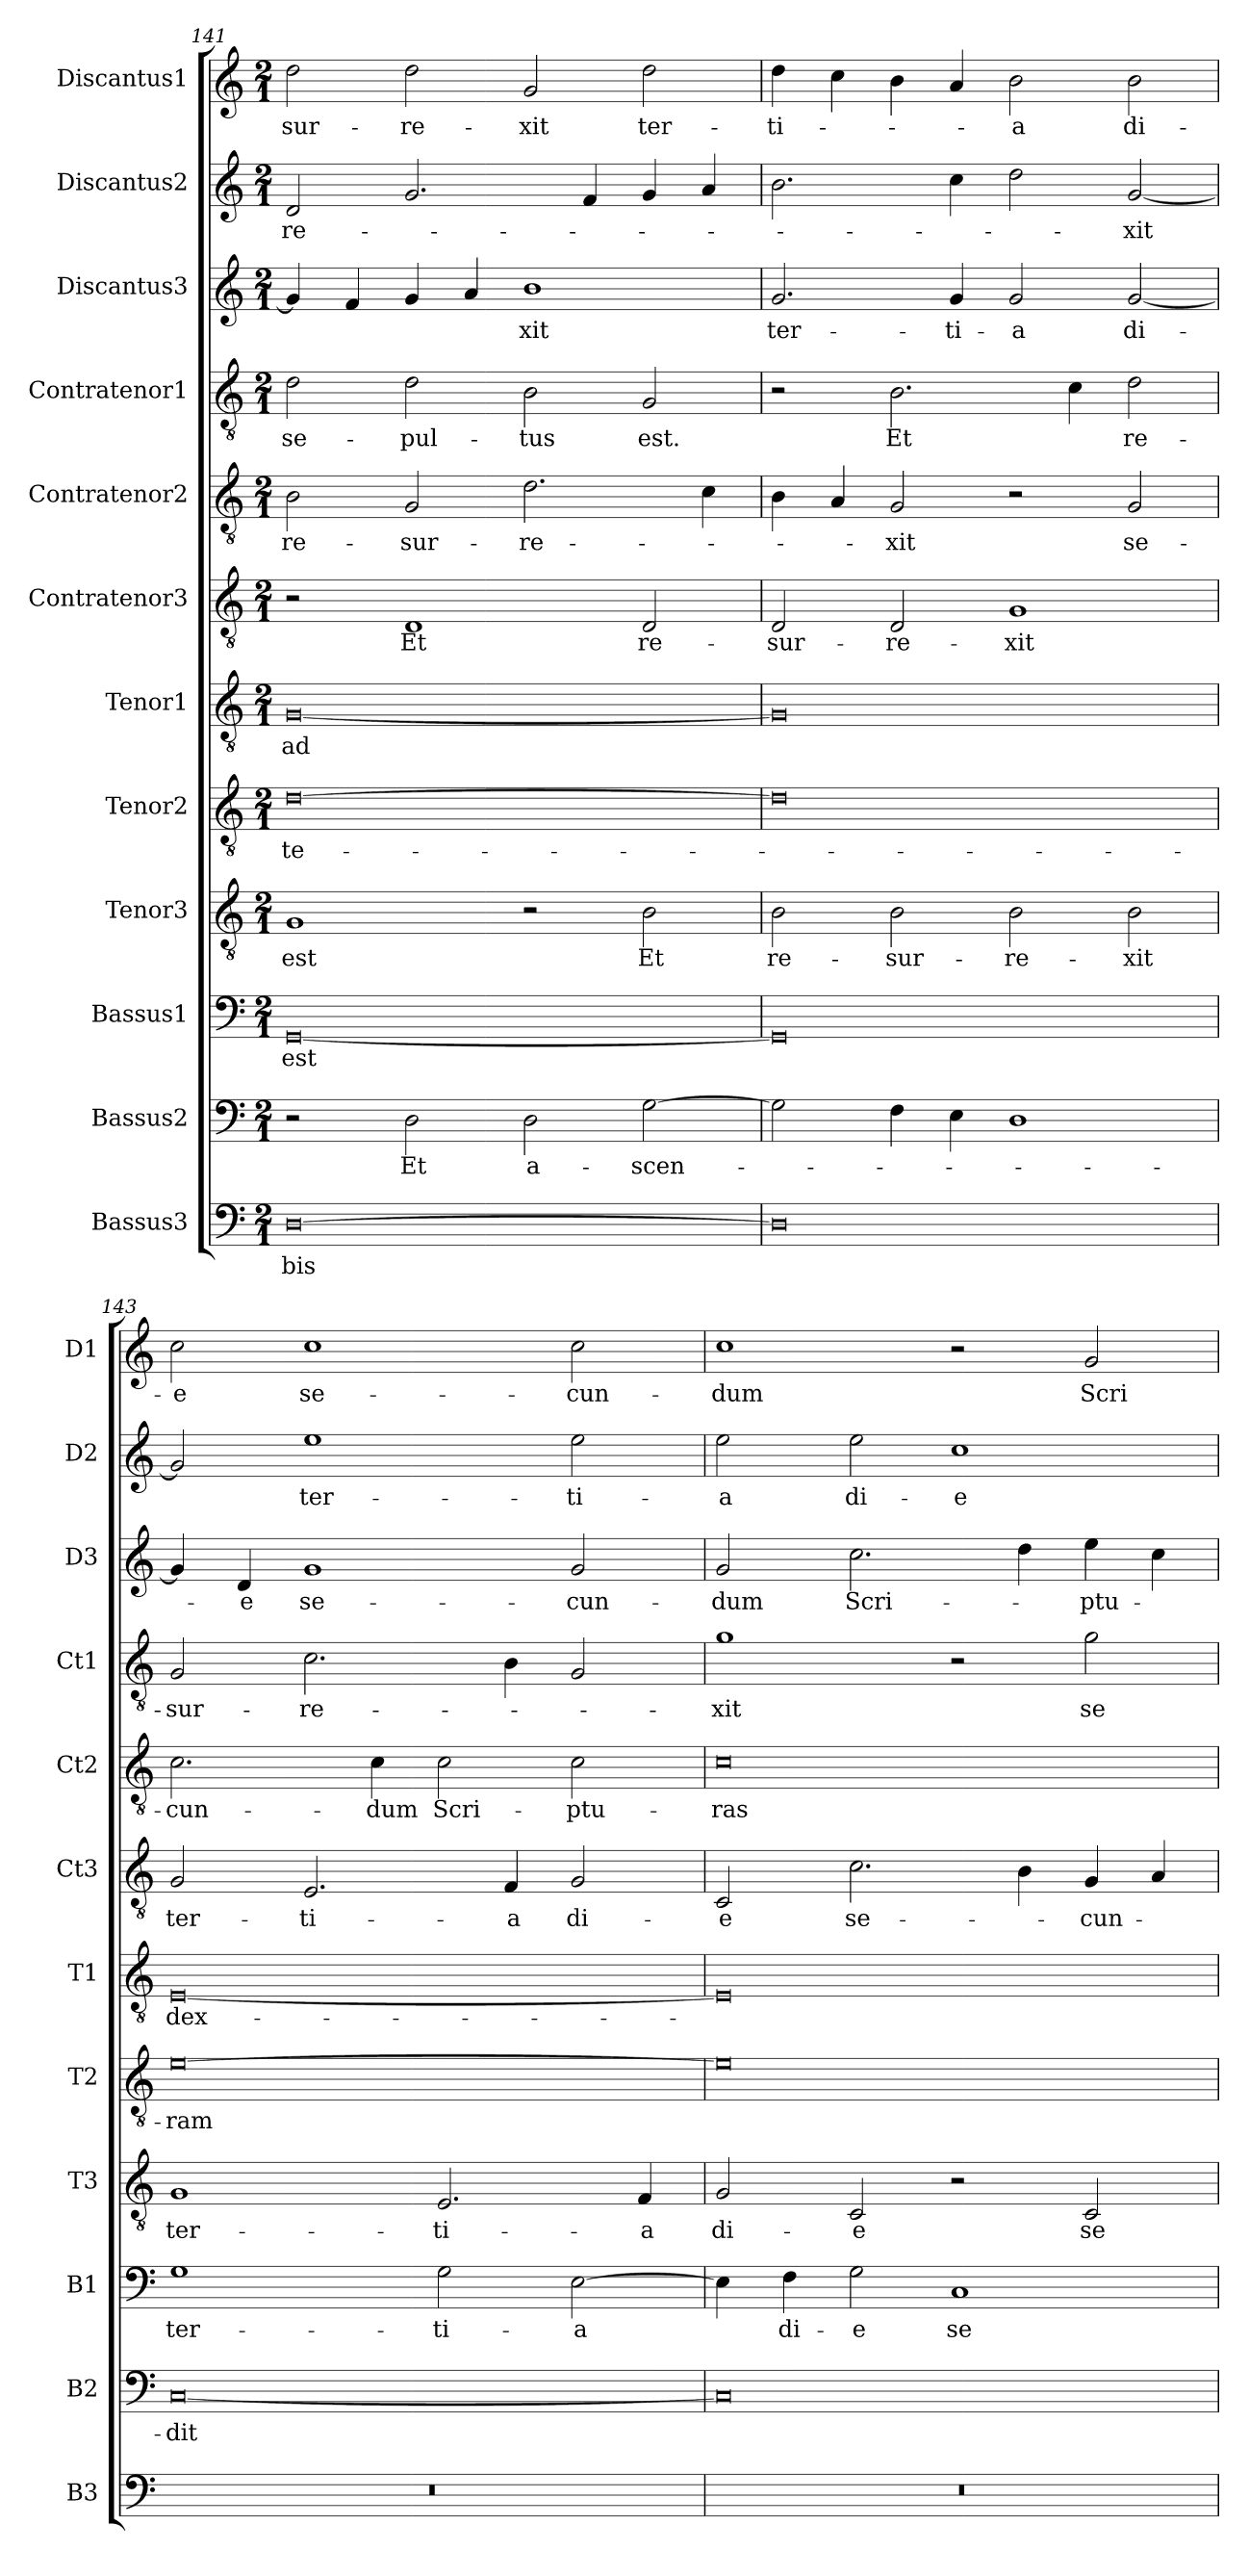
**kern	**text	**kern	**text	**kern	**text	**kern	**text	**kern	**text	**kern	**text	**kern	**text	**kern	**text	**kern	**text	**kern	**text	**kern	**text	**kern	**text
*part12	*part12	*part11	*part11	*part10	*part10	*part9	*part9	*part8	*part8	*part7	*part7	*part6	*part6	*part5	*part5	*part4	*part4	*part3	*part3	*part2	*part2	*part1	*part1
*staff12	*staff12	*staff11	*staff11	*staff10	*staff10	*staff9	*staff9	*staff8	*staff8	*staff7	*staff7	*staff6	*staff6	*staff5	*staff5	*staff4	*staff4	*staff3	*staff3	*staff2	*staff2	*staff1	*staff1
*I"Bassus3	*	*I"Bassus2	*	*I"Bassus1	*	*I"Tenor3	*	*I"Tenor2	*	*I"Tenor1	*	*I"Contratenor3	*	*I"Contratenor2	*	*I"Contratenor1	*	*I"Discantus3	*	*I"Discantus2	*	*I"Discantus1	*
*I'B3	*	*I'B2	*	*I'B1	*	*I'T3	*	*I'T2	*	*I'T1	*	*I'Ct3	*	*I'Ct2	*	*I'Ct1	*	*I'D3	*	*I'D2	*	*I'D1	*
*clefF4	*	*clefF4	*	*clefF4	*	*clefGv2	*	*clefGv2	*	*clefGv2	*	*clefGv2	*	*clefGv2	*	*clefGv2	*	*clefG2	*	*clefG2	*	*clefG2	*
*k[]	*	*k[]	*	*k[]	*	*k[]	*	*k[]	*	*k[]	*	*k[]	*	*k[]	*	*k[]	*	*k[]	*	*k[]	*	*k[]	*
*M2/1	*	*M2/1	*	*M2/1	*	*M2/1	*	*M2/1	*	*M2/1	*	*M2/1	*	*M2/1	*	*M2/1	*	*M2/1	*	*M2/1	*	*M2/1	*
=141	=141	=141	=141	=141	=141	=141	=141	=141	=141	=141	=141	=141	=141	=141	=141	=141	=141	=141	=141	=141	=141	=141	=141
[0D\	-bis	2r	.	[0GG/	est	1G/	est	[0d\	-te-	[0G/	ad	2r	.	2B\	re-	2d\	se-	4g/]	.	2d/	-re-	2dd\	-sur-
.	.	.	.	.	.	.	.	.	.	.	.	.	.	.	.	.	.	4f/	.	.	.	.	.
.	.	2D\	Et	.	.	.	.	.	.	.	.	1D/	Et	2G/	-sur-	2d\	-pul-	4g/	.	2.g/	.	2dd\	-re-
.	.	.	.	.	.	.	.	.	.	.	.	.	.	.	.	.	.	4a/	.	.	.	.	.
.	.	2D\	a-	.	.	2r	.	.	.	.	.	.	.	2.d\	-re-	2B\	-tus	1b\	-xit	.	.	2g/	-xit
.	.	.	.	.	.	.	.	.	.	.	.	.	.	.	.	.	.	.	.	4f/	.	.	.
.	.	[2G\	-scen-	.	.	2B\	Et	.	.	.	.	2D/	re-	.	.	2G/	est.	.	.	4g/	.	2dd\	ter-
.	.	.	.	.	.	.	.	.	.	.	.	.	.	4c\	.	.	.	.	.	4a/	.	.	.
=142	=142	=142	=142	=142	=142	=142	=142	=142	=142	=142	=142	=142	=142	=142	=142	=142	=142	=142	=142	=142	=142	=142	=142
0D\]	.	2G\]	.	0GG/]	.	2B\	re-	0d\]	.	0G/]	.	2D/	-sur-	4B\	.	2r	.	2.g/	ter-	2.b\	.	4dd\	-ti-
.	.	.	.	.	.	.	.	.	.	.	.	.	.	4A/	.	.	.	.	.	.	.	4cc\	.
.	.	4F\	.	.	.	2B\	-sur-	.	.	.	.	2D/	-re-	2G/	-xit	2.B\	Et	.	.	.	.	4b\	.
.	.	4E\	.	.	.	.	.	.	.	.	.	.	.	.	.	.	.	4g/	-ti-	4cc\	.	4a/	.
.	.	1D\	.	.	.	2B\	-re-	.	.	.	.	1G/	-xit	2r	.	.	.	2g/	-a	2dd\	.	2b\	-a
.	.	.	.	.	.	.	.	.	.	.	.	.	.	.	.	4c\	.	.	.	.	.	.	.
.	.	.	.	.	.	2B\	-xit	.	.	.	.	.	.	2G/	se-	2d\	re-	[2g/	di-	[2g/	-xit	2b\	di-
=143	=143	=143	=143	=143	=143	=143	=143	=143	=143	=143	=143	=143	=143	=143	=143	=143	=143	=143	=143	=143	=143	=143	=143
0r	.	[0C/	-dit	1G\	ter-	1G/	ter-	[0e\	-ram	[0E/	dex-	2G/	ter-	2.c\	-cun-	2G/	-sur-	4g/]	.	2g/]	.	2cc\	-e
.	.	.	.	.	.	.	.	.	.	.	.	.	.	.	.	.	.	4d/	-e	.	.	.	.
.	.	.	.	.	.	.	.	.	.	.	.	2.E/	-ti-	.	.	2.c\	-re-	1g/	se-	1ee\	ter-	1cc\	se-
.	.	.	.	.	.	.	.	.	.	.	.	.	.	4c\	-dum	.	.	.	.	.	.	.	.
.	.	.	.	2G\	-ti-	2.E/	-ti-	.	.	.	.	.	.	2c\	Scri-	.	.	.	.	.	.	.	.
.	.	.	.	.	.	.	.	.	.	.	.	4F/	-a	.	.	4B\	.	.	.	.	.	.	.
.	.	.	.	[2E\	-a	.	.	.	.	.	.	2G/	di-	2c\	-ptu-	2G/	.	2g/	-cun-	2ee\	-ti-	2cc\	-cun-
.	.	.	.	.	.	4F/	-a	.	.	.	.	.	.	.	.	.	.	.	.	.	.	.	.
=144	=144	=144	=144	=144	=144	=144	=144	=144	=144	=144	=144	=144	=144	=144	=144	=144	=144	=144	=144	=144	=144	=144	=144
0r	.	0C/]	.	4E\]	.	2G/	di-	0e\]	.	0E/]	.	2C/	-e	0c\	-ras	1g\	-xit	2g/	-dum	2ee\	-a	1cc\	-dum
.	.	.	.	4F\	di-	.	.	.	.	.	.	.	.	.	.	.	.	.	.	.	.	.	.
.	.	.	.	2G\	-e	2C/	-e	.	.	.	.	2.c\	se-	.	.	.	.	2.cc\	Scri-	2ee\	di-	.	.
.	.	.	.	1C/	se-	2r	.	.	.	.	.	.	.	.	.	2r	.	.	.	1cc\	-e	2r	.
.	.	.	.	.	.	.	.	.	.	.	.	4B\	.	.	.	.	.	4dd\	.	.	.	.	.
.	.	.	.	.	.	2C/	se-	.	.	.	.	4G/	-cun-	.	.	2g\	se-	4ee\	-ptu-	.	.	2g/	Scri-
.	.	.	.	.	.	.	.	.	.	.	.	4A/	.	.	.	.	.	4cc\	.	.	.	.	.
=	=	=	=	=	=	=	=	=	=	=	=	=	=	=	=	=	=	=	=	=	=	=	=
*-	*-	*-	*-	*-	*-	*-	*-	*-	*-	*-	*-	*-	*-	*-	*-	*-	*-	*-	*-	*-	*-	*-	*-
